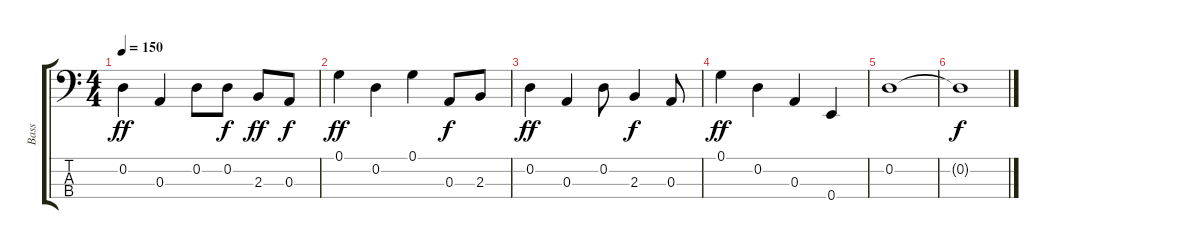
\track ("Bass" "Bass") {instrument fretlessbass}
\staff {score tabs}
\tuning (G2 D2 A1 E1) {hide}
\ts (4 4)
\tempo 150
\clef f4
\ks c
0.2.4{dy ff} 0.3.4 0.2.8 0.2.8{dy f} 2.3.8{dy ff} 0.3.8{dy f} |
0.1.4{dy ff} 0.2.4 0.1.4 0.3.8{dy f} 2.3.8 |
0.2.4{dy ff} 0.3.4 0.2.8 2.3.4{dy f} 0.3.8 |
0.1.4{dy ff} 0.2.4 0.3.4 0.4.4 |
0.2.1 |
0.2{t}.1{dy f}
